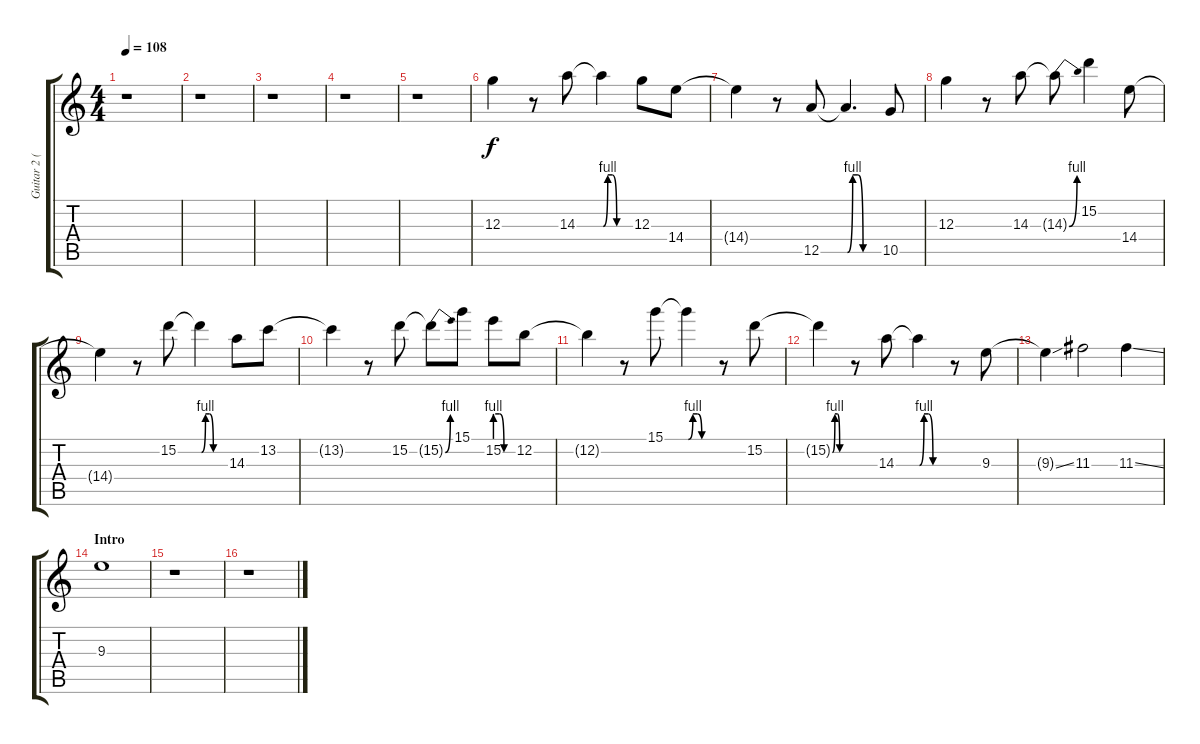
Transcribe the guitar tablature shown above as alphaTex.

\track ("Guitar 2 (Josh Klinghoffer)" "Guitar 2 (") {instrument overdrivenguitar}
\staff {score tabs}
\tuning (E4 B3 G3 D3 A2 E2) {hide}
\ts (4 4)
\tempo 108
\clef g2
\ks c
r.1{dy f} |
r.1 |
r.1 |
r.1 |
r.1 |
12.3.4 r.8 14.3.8 14.3{be (custom 0 0 10 4 20 4 30 0 60 0) t}.4 12.3.8 14.4.8 |
14.4{t}.4 r.8 12.5.8 12.5{be (custom 0 0 10 4 20 4 30 0 60 0) t}.4{d} 10.5.8 |
12.3.4 r.8 14.3.8 14.3{be (bend 0 0 60 4) t}.8 15.2.4 14.4.8 |
14.4{t}.4 r.8 15.2.8 15.2{be (custom 0 0 10 4 20 4 30 0 60 0) t}.4 14.3.8 13.2.8 |
13.2{t}.4 r.8 15.2.8 15.2{be (bend 0 0 60 4) t}.8 15.1.8 15.2{be (custom 0 4 15 4 30 0 60 0)}.8 12.2.8 |
12.2{t}.4 r.8 15.1.8 15.1{be (custom 0 0 10 4 20 4 30 0 60 0) t}.4 r.8 15.2.8 |
15.2{be (custom 0 0 10 4 20 4 30 0 60 0) t}.4 r.8 14.3.8 14.3{be (custom 0 0 10 4 20 4 30 0 60 0) t}.4 r.8 9.3.8 |
9.3{ss t}.4 11.3.2 11.3{ss}.4 |
\section ("" "Intro")
9.3.1 |
r.1 |
r.1
